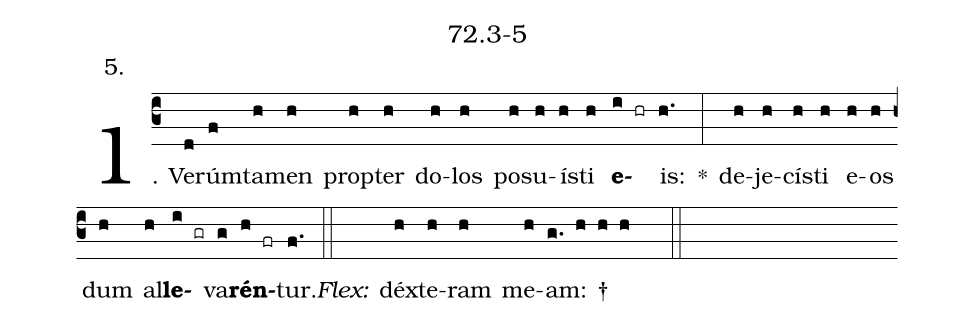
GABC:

name: 72.3-5;
annotation: 5.;
%%
(c3)1. Ve(d)rúm(f)ta(h)men(h) prop(h)ter(h) do(h)los(h) po(h)su(h)ís(h)ti(h) <b>e</b>(i hr)is:(h.) *(:) de(h)je(h)cís(h)ti(h) e(h)os(h) dum(h) al(h)<b>le</b>(i gr)va(g)<b>rén</b>(h fr)tur.(f.) (::)
<i>Flex:</i>()  déx(h)te(h)ram(h) me(h)am: †(g. h h h  ::)

%E(h) u(h) o(i) u(g) a(h) e.(f.) (::)
